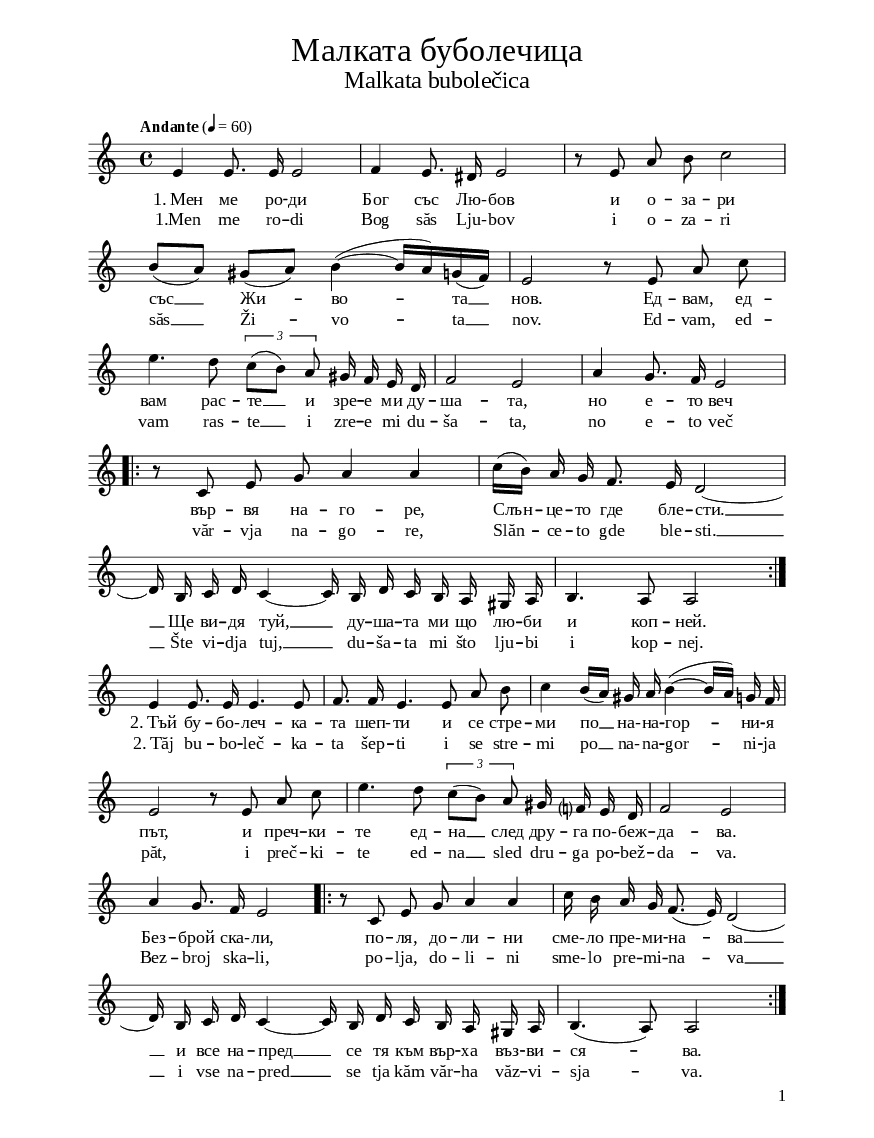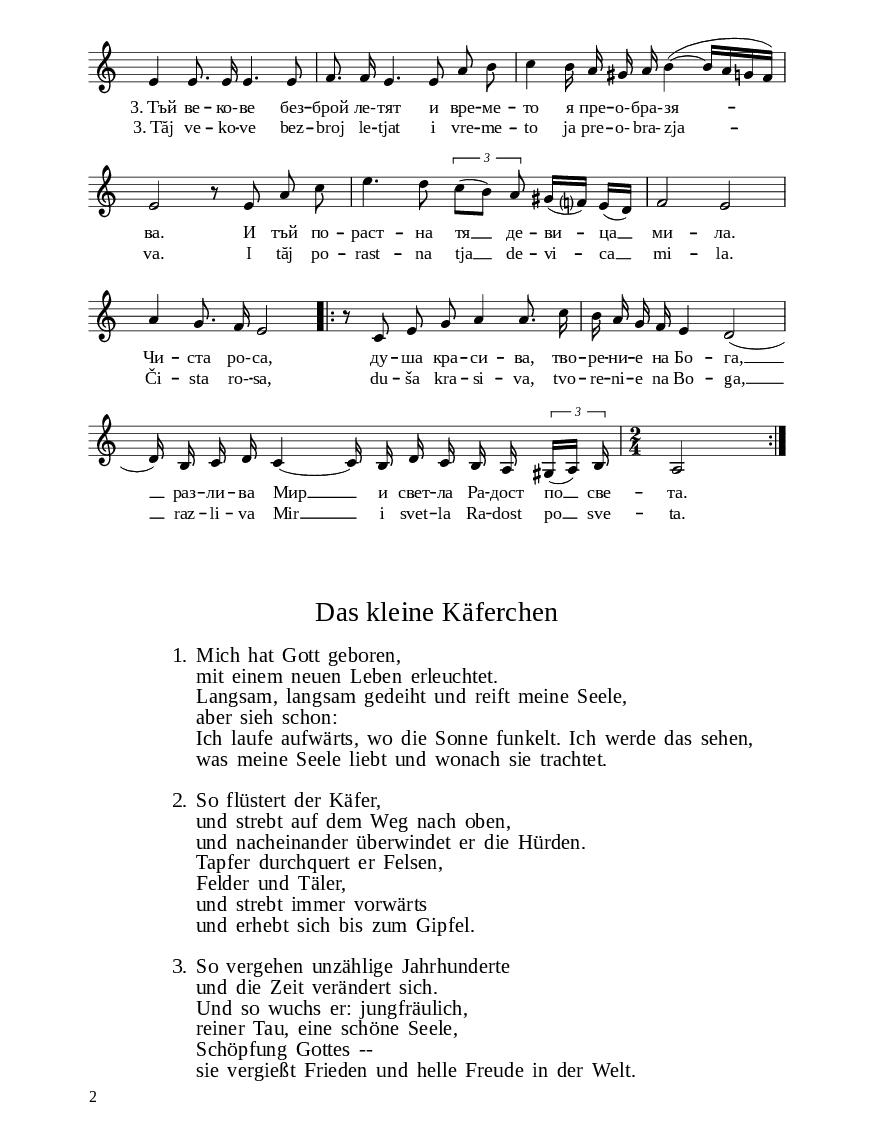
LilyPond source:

% Виж за разположението на текста.
\version "2.24.1"

% include paper part and global functions
\include "include/globals.ily"

\bookpart {
  \label #'ref173
  \tocItem \markup "Малката буболечица – Malkata bubolečica"
  \include "include/bookpart-paper.ily"
  \score {
    \include "include/score-layout.ily"

    \new Voice \absolute {
      \clef treble
      \key a \minor
      \time 4/4
      \tempoFunc "Andante" 4 "60"
      \autoBeamOff
      e'4  e'8.  e'16  e'2 | % 2
      f'4  e'8.  dis'16  e'2 | % 3
      r8  e'8  a'8  b'8  c''2 \break | % 4
      b'8 ( [  a'8  ])   gis'8 ( [  a'8 ])
      \autoBeamOn b'4  ( ~  b'16   a'16  )   g'16 (
      f'16  )  | % 5
      e'2 r8 \autoBeamOff e'8  a'8  c''8 \break | % 6
      e''4.  d''8 \tweak direction #up \times 2/3 {
        \once \override Slur.positions = #'(1 . 1) c''8  (  [ b'8 ])  a'8
      }
      gis'16  f'16  e'16  d'16 | % 7
      f'2  e'2 | % 8
      a'4  g'8.  f'16  e'2 \break
      \repeat
      volta 2 {
        | % 9
        \autoBeamOff  r8  c'8  e'8  g'8  a'4  a'4 |
        c''16 ( [  b'16 ] )  a'16  g'16
        f'8.  e'16  d'2 ~ | % 11
        d'16  b16  c'16  d'16  c'4 ~
        c'16  b16  d'16  c'16  b16
        a16  gis16  a16 | % 12
        b4.  a8  a2 \break
      }

      e'4 e'8. e'16 e'4. e'8 | f'8. f'16  e'4. e'8 a'8 b'8 |  c''4 b'16[ ( a'16 ) ] gis'16 a'16 b'4  ( ~ b'16 [a'16] ) g'16 f'16 | \break

      e'2 r8 e'8 a'8 c''8 | e''4. d''8  \tweak direction #up \times 2/3 {
        \once \override Slur.positions = #'(1 . 1) c''8  [ ( b'8 ) ] a'8
      } gis'16 f'?16 e'16 d'16 | f'2 e'2 | \break


      a'4 g'8.  f'16  e'2 |  \bar ".|:" r8 c'8 e' g' a'4 a'4 |  c''16 b' a' g' f'8. ( e'16 ) d'2 (| \break

      d'16)  b16  c'16  d'16  c'4 ~
      c'16  b16  d'16  c'16  b16
      a16  gis16  a16 | % 12
      b4. ( a8 ) a2 \break \bar ":|."


      e'4 e'8. e'16 e'4. e'8 | f'8. f'16 e'4. e'8 a'8 b'8 |  c''4 b'16  a'16 gis'16 a'16 \autoBeamOn b'4  ( ~ b'16 a'16  g'16 f'16 ) | \break

      e'2 r8 \autoBeamOff e'8 a'8 c''8 | e''4. d''8  \tweak direction #up \times 2/3 {
        \once \override Slur.positions = #'(1 . 1) c''8  ( [  b'8 ) ] a'8
      } gis'16 [( f'?16 )] e'16 [(d'16) ] | f'2 e'2 | \break


      a'4 g'8.  f'16  e'2 |  \bar ".|:" r8 c'8 e' g' a'4 a'8. c''16 | 
      
       b'16 a'16 g' f' e'4 d'2 (| \break

      d'16)  b16  c'16  d'16  c'4 ~
      c'16  b16  d'16  c'16  b16 a16 \times 2/3 { gis16 [ ( a16 ) ] b16 }| \time 2/4 a2 \break \bar ":|."
    }

    \addlyrics {
      "1. Мен" ме ро -- ди Бог със "Лю-" --
      бов и о -- за -- ри със __ Жи
      -- во -- та __ нов. Ед --
      вам, ед -- вам рас -- те __  и зре
      -- е ми ду -- ша -- та, но е -- то
      веч вър -- вя на -- го -- ре, Слън
      -- це -- то где бле -- сти. __
      Ще ви -- дя туй, __ ду -- ша -- та
      ми що лю -- би и коп -- ней.

      "2. Тъй" бу -- "бо-" -- леч -- ка -- та "шеп-" -- ти
      и се стре -- ми по __ "на-" -- на -- гор -- ни -- я път,
      и преч -- ки -- те ед -- на __ след дру -- га
      "по-" -- беж -- да -- ва.
      Без -- брой "ска-" -- ли, по -- ля, до -- ли -- ни
      "сме-" -- ло "пре-" -- ми -- на -- ва __
      и все на -- пред __ се тя към вър -- ха
      въз -- ви -- ся -- ва.

      "3. Тъй" ве -- "ко-" -- ве без -- брой "ле-" -- тят
      и вре -- ме -- то я пре -- "о-" -- "бра-" -- зя -- ва.
      И тъй по -- раст  -- на тя __ де -- ви -- ца __ ми -- ла.
      Чи -- ста "ро-" -- са, ду -- ша кра -- си -- ва,
      тво -- ре -- ни -- е на Бо -- га, __
      раз -- ли -- ва Мир __ и свет -- ла Ра -- дост
      по __ све -- та.

    }
    \addlyrics {
      "1.Men" me ro -- di Bog săs "Lju-" --
      bov i o -- za -- ri săs __ Ži
      -- vo -- ta __ nov. Ed --
      vam, ed -- vam ras -- te __  i zre
      -- e mi du -- ša -- ta, no e -- to
      več văr -- vja na -- go -- re, Slăn
      -- ce -- to gde ble -- sti. __
      Šte vi -- dja tuj, __ du -- ša -- ta
      mi što lju -- bi i kop -- nej.

      "2. Tăj" bu -- bo -- leč -- ka -- ta šep -- ti
      i se stre -- mi po __ "na-" -- na -- gor -- ni -- ja păt,
      i preč -- ki -- te ed -- na __ sled dru -- ga
      po -- bež -- da -- va.
      Bez -- broj ska -- li, po -- lja, do -- li -- ni
      "sme-" -- lo pre -- mi -- na -- va __
      i vse na -- pred __ se tja kăm văr -- ha
      văz -- vi -- sja -- va.

      "3. Tăj" ve -- ko -- ve bez -- broj le -- tjat
      i vre -- me -- to ja pre -- "o-" -- "bra-" -- zja -- va.
      I tăj po -- rast  -- na tja __ de -- vi -- ca __ mi -- la.
      Či -- sta "ro-" -- sa, du -- ša kra -- si -- va,
      tvo -- re -- ni -- e na Bo -- ga, __
      raz -- li -- va Mir __ i svet -- la Ra -- dost
      po __ sve -- ta.

    }

    \header {
      title = \titleFunc "Малката буболечица" "Malkata bubolečica"
    }

    \midi{}

  } % score



  \markup \empty-two

  % include foreign translation(s) of the song
  
\version "2.22.1"

\markup \fill-line { \fontsize #deTitleFontSize "Das kleine Käferchen" }
\markup \null
\markup \null
\markup \fontsize #deCoupletFontSize {
  \hspace #8
  \override #`(baseline-skip . ,deCoupletBaselineSkip)
      \column {
  \line {1. Mich hat Gott geboren,}

  \line { "   " mit einem neuen Leben erleuchtet.}

  \line { "   " Langsam, langsam gedeiht und reift meine Seele,}

  \line { "   " aber sieh schon:}

  \line { "   " Ich laufe aufwärts, wo die Sonne funkelt. Ich werde das sehen,}

  \line { "   " was meine Seele liebt und wonach sie trachtet.}
  \line { "  " }

  \line { 2. So flüstert der Käfer,}

  \line { "   " und strebt auf dem Weg nach oben,}

  \line { "   " und nacheinander überwindet er die Hürden. }

  \line { "   " Tapfer durchquert er Felsen, }

  \line { "   " Felder und Täler,}

  \line { "   " und strebt immer vorwärts}

  \line { "   " und erhebt sich bis zum Gipfel.}
  \line { "  " }
  \line { 3. So vergehen unzählige Jahrhunderte}

  \line { "   " und die Zeit verändert sich.}

  \line { "   " Und so wuchs er: jungfräulich,}

  \line { "   " reiner Tau, eine schöne Seele,}

  \line { "   " Schöpfung Gottes --}

  \line { "   " sie vergießt Frieden und helle Freude in der Welt.}
}
}


} % bookpart

% Più mosso
%
